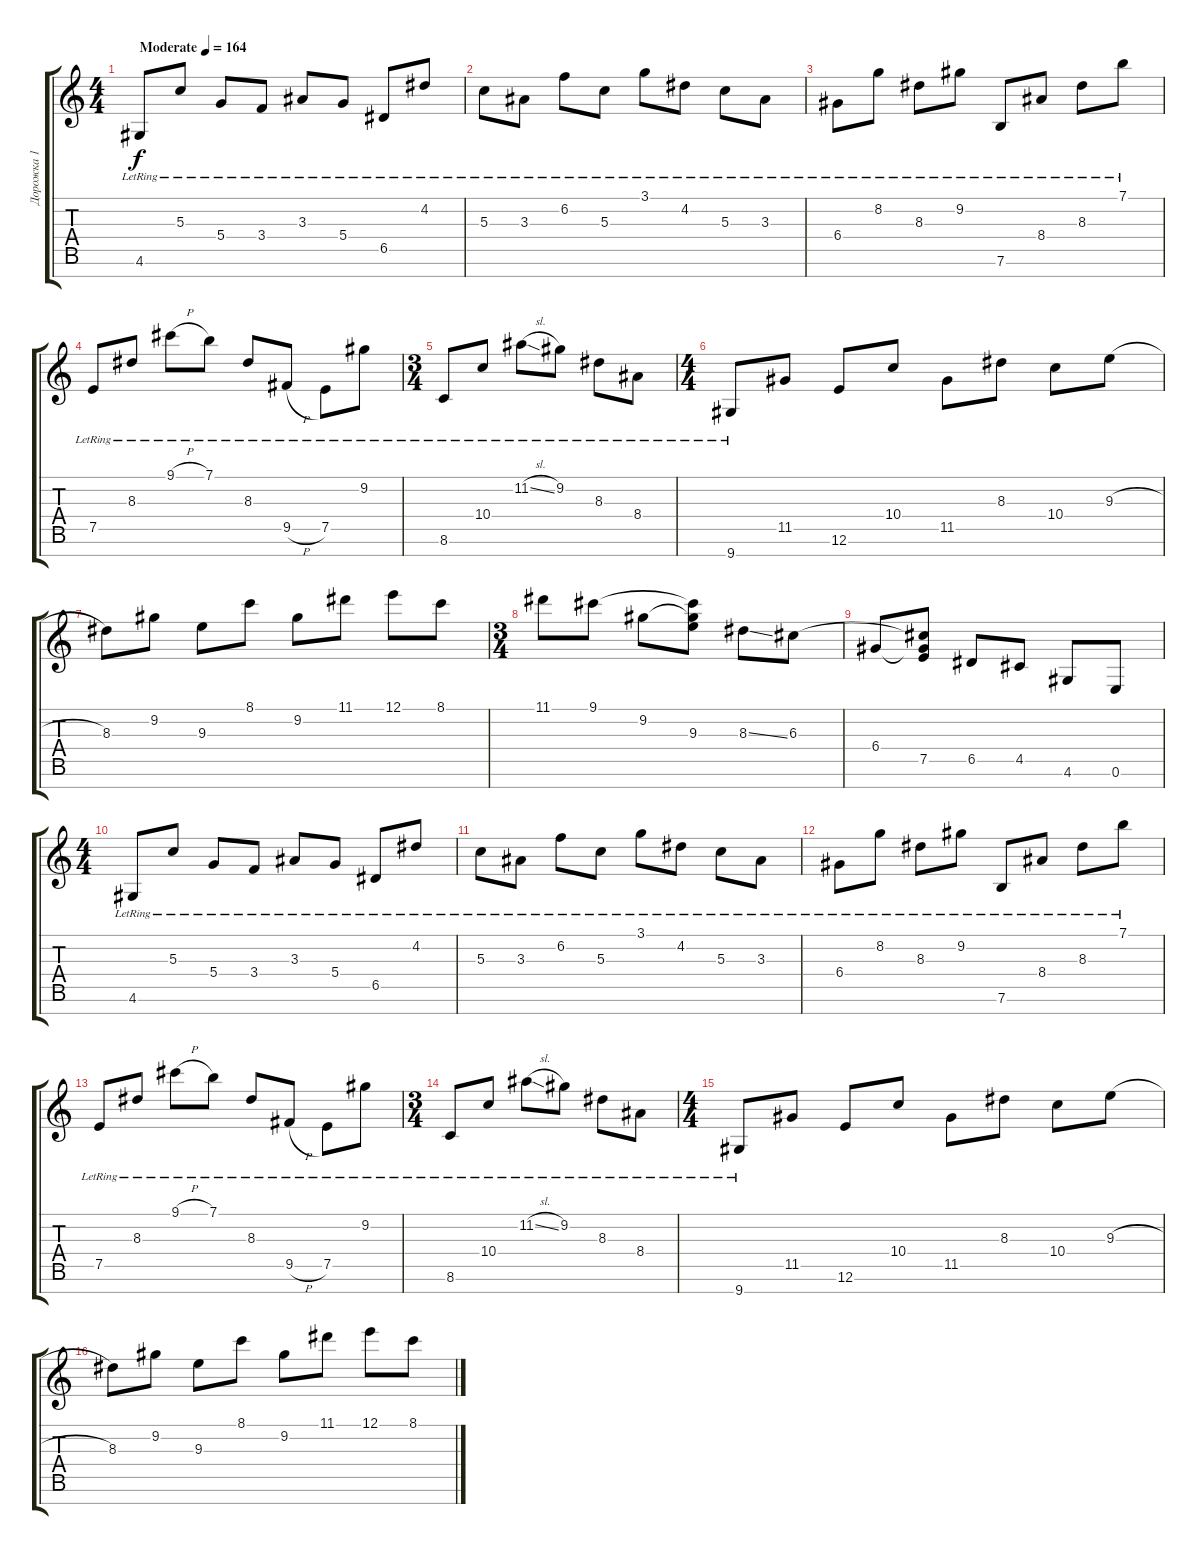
\track ("Дорожка 1" "Дорожка 1") {instrument electricguitarjazz}
\staff {score tabs}
\tuning (E4 B3 G3 D3 A2 E2 B1) {hide}
\ts (4 4)
\tempo (164 "Moderate")
\clef g2
\ks c
4.6{lr}.8{dy f instrument electricguitarjazz} 5.3{lr}.8 5.4{lr}.8 3.4{lr}.8 3.3{lr}.8 5.4{lr}.8 6.5{lr}.8 4.2{lr}.8 |
5.3{lr}.8 3.3{lr}.8 6.2{lr}.8 5.3{lr}.8 3.1{lr}.8 4.2{lr}.8 5.3{lr}.8 3.3{lr}.8 |
6.4{lr}.8 8.2{lr}.8 8.3{lr}.8 9.2{lr}.8 7.6{lr}.8 8.4{lr}.8 8.3{lr}.8 7.1{lr}.8 |
7.5{lr}.8 8.3{lr}.8 9.1{h lr}.8 7.1{lr}.8 8.3{lr}.8 9.5{h lr}.8 7.5{lr}.8 9.2{lr}.8 |
\ts (3 4)
8.6{lr}.8 10.4{lr}.8 11.2{sl lr}.8 9.2{lr}.8 8.3{lr}.8 8.4{lr}.8 |
\ts (4 4)
9.7{lr}.8 11.5.8 12.6.8 10.4.8 11.5.8 8.3.8 10.4.8 9.3{h}.8 |
8.3.8 9.2.8 9.3.8 8.1.8 9.2.8 11.1.8 12.1.8 8.1.8 |
\ts (3 4)
11.1.8 9.1.8 9.2.8 (9.1{t} 9.2{t} 9.3).8 8.3{ss}.8 6.3.8 |
6.4.8 (6.3{t} 6.4{t} 7.5).8 6.5.8 4.5.8 4.6.8 0.6.8 |
\ts (4 4)
4.6{lr}.8 5.3{lr}.8 5.4{lr}.8 3.4{lr}.8 3.3{lr}.8 5.4{lr}.8 6.5{lr}.8 4.2{lr}.8 |
5.3{lr}.8 3.3{lr}.8 6.2{lr}.8 5.3{lr}.8 3.1{lr}.8 4.2{lr}.8 5.3{lr}.8 3.3{lr}.8 |
6.4{lr}.8 8.2{lr}.8 8.3{lr}.8 9.2{lr}.8 7.6{lr}.8 8.4{lr}.8 8.3{lr}.8 7.1{lr}.8 |
7.5{lr}.8 8.3{lr}.8 9.1{h lr}.8 7.1{lr}.8 8.3{lr}.8 9.5{h lr}.8 7.5{lr}.8 9.2{lr}.8 |
\ts (3 4)
8.6{lr}.8 10.4{lr}.8 11.2{sl lr}.8 9.2{lr}.8 8.3{lr}.8 8.4{lr}.8 |
\ts (4 4)
9.7{lr}.8 11.5.8 12.6.8 10.4.8 11.5.8 8.3.8 10.4.8 9.3{h}.8 |
8.3.8 9.2.8 9.3.8 8.1.8 9.2.8 11.1.8 12.1.8 8.1.8
